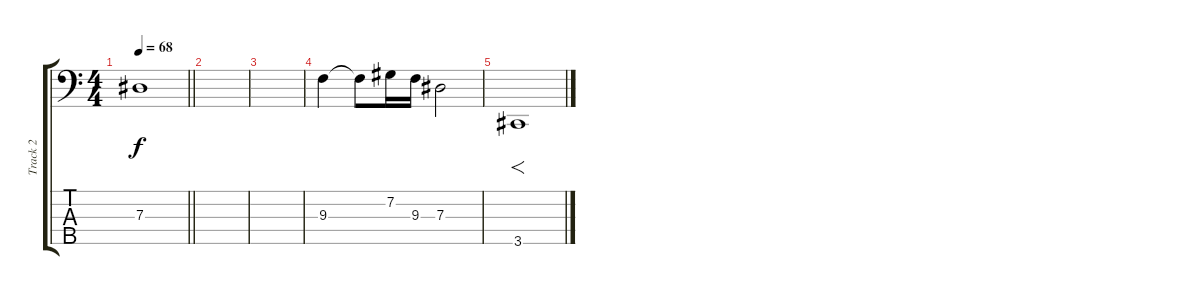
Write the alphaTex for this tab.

\track ("Track 2" "Track 2") {instrument electricbassfinger}
\staff {score tabs}
\tuning (Gb2 Db2 Ab1 Eb1 Bb0) {hide}
\ts (4 4)
\tempo 68
\clef f4
\barLineRight lightlight
\ks c
7.3.1{dy f} |
|
|
9.3.4 9.3{t}.8 7.2.16 9.3.16 7.3.2 |
3.5.1{f}
